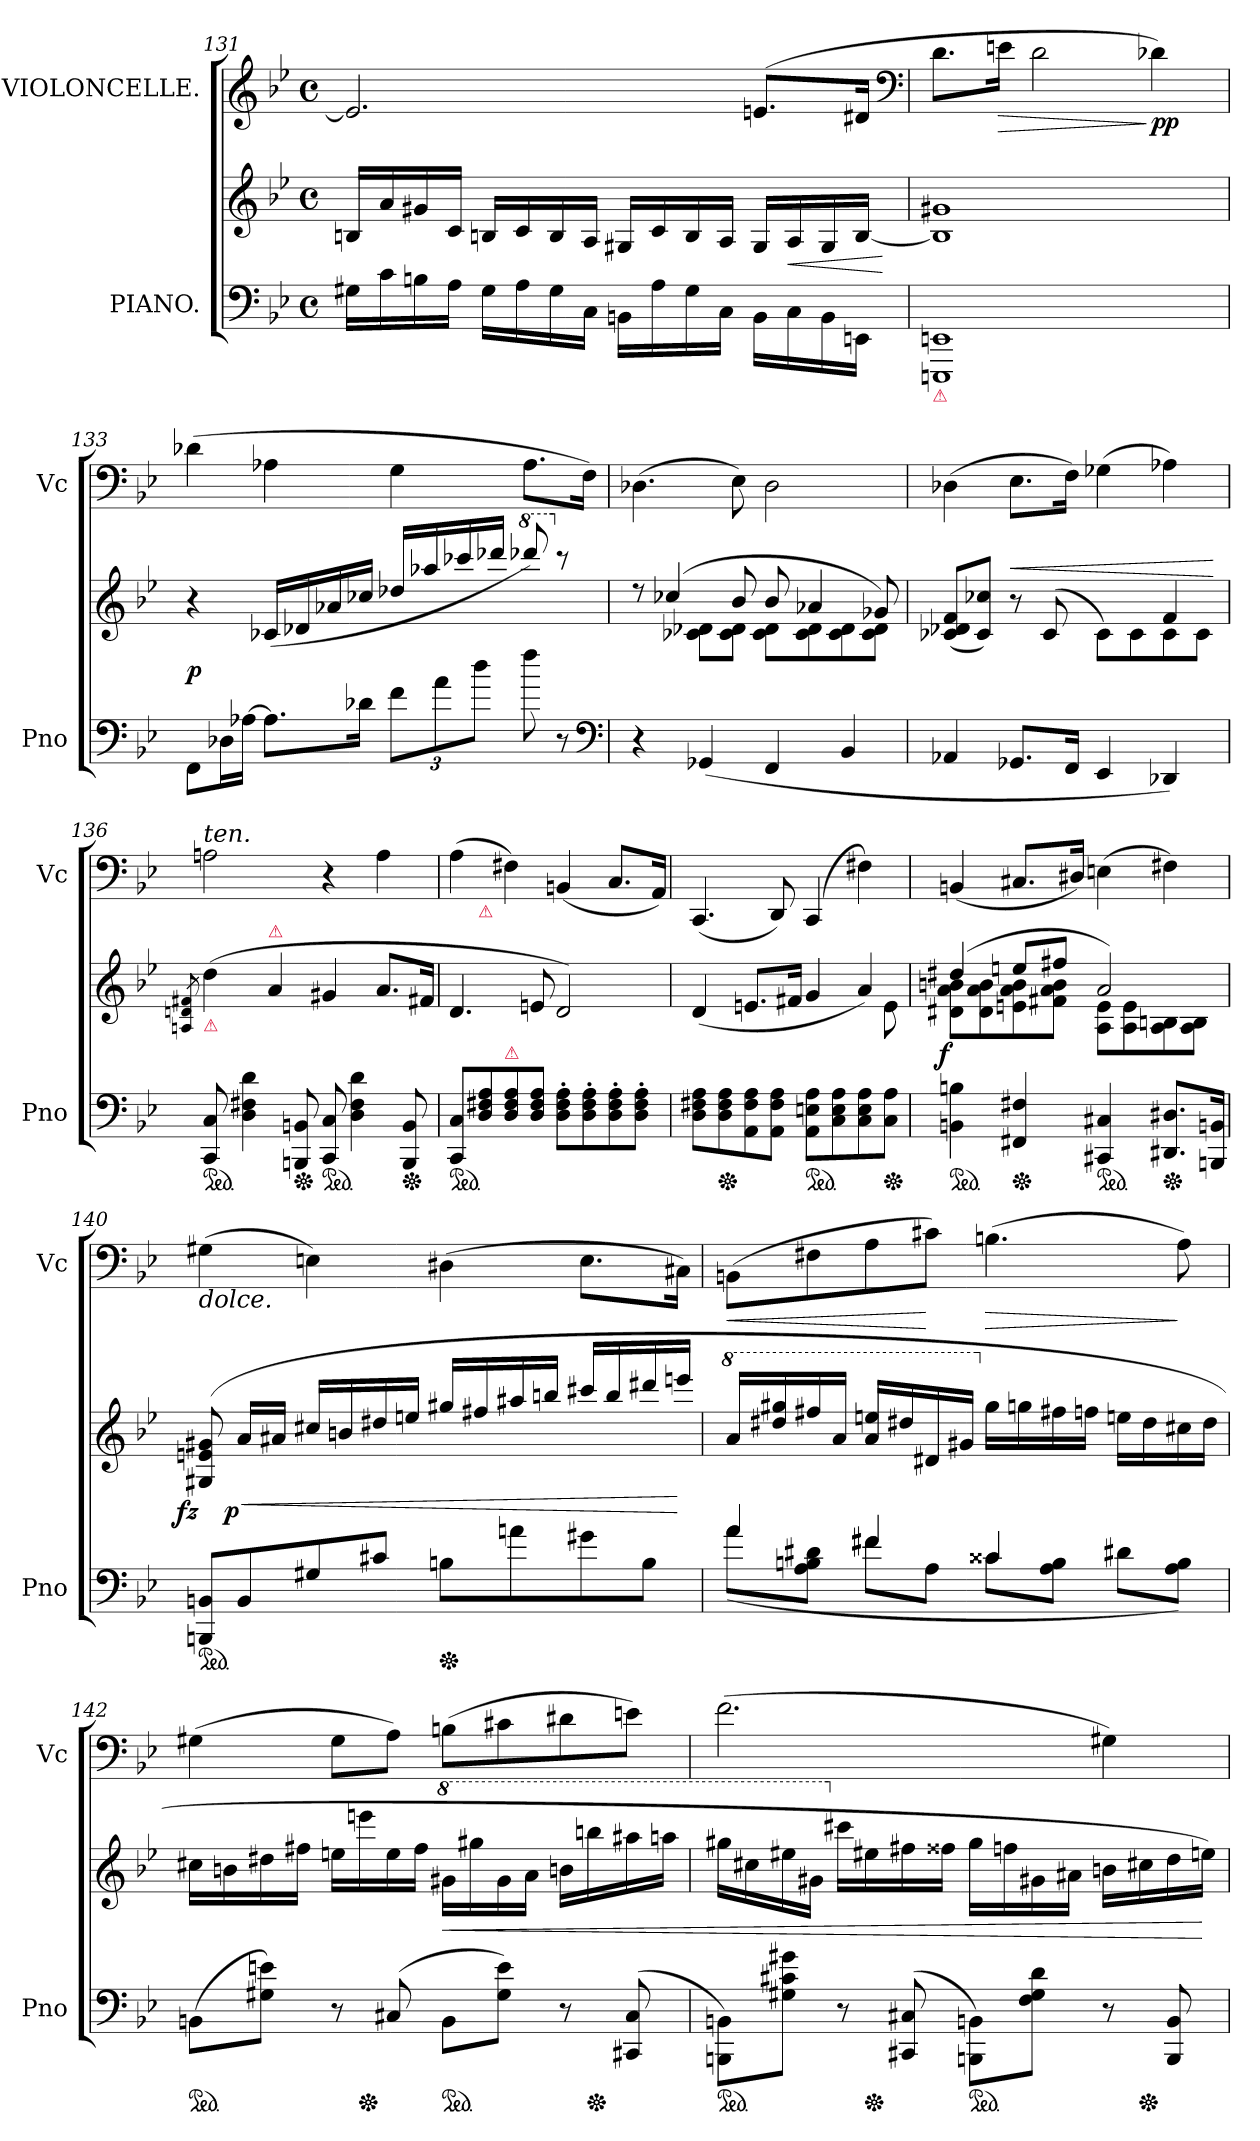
**kern	**kern	**dynam	**kern	**dynam
*part2	*part2	*part2	*part1	*part1
*staff3	*staff2	*staff2/3	*staff1	*staff1
*I"PIANO.	*	*	*I"VIOLONCELLE.	*
*I'Pno	*	*	*I'Vc	*
*clefF4	*clefG2	*	*clefG2	*
*k[b-e-]	*k[b-e-]	*	*k[b-e-]	*
*M4/4	*M4/4	*	*M4/4	*
*met(c)	*met(c)	*	*met(c)	*
=131	=131	=131	=131	=131
16G#XLL	16BnLL	.	2.en!]	.
16c	16a	.	.	.
16Bn	16g#X	.	.	.
16AJJ	16cJJ	.	.	.
16G#\LL	16Bn/LL	.	.	.
16A\	16c/	.	.	.
16G#\	16B/	.	.	.
16C\JJ	16A/JJ	.	.	.
16BBnLL	16G#XLL	.	.	.
16A\	16c/	.	.	.
16G#\	16B/	.	.	.
16C\JJ	16A/JJ	.	.	.
16BB\LL	16G#/LL	.	(>8.e!L	.
16C\	16A/	<	.	.
16BB\	16G#/	.	.	.
16EEn\JJ	[16B/JJ	.	16d#X!Jk	.
*	*	*	*clefF4	*
.	.	[	.	.
=132	=132	=132	=132	=132
!LO:TX:b:color=crimson:t=⚠	!	!	!	!
1EEEn 1EEn	1Bn] 1g#X	.	8.d!\L	.
!	!	!	!	!LO:HP:b
.	.	.	16en!Jk	>
.	.	.	2d!	.
.	.	.	4d-X!)	] pp
=133	=133	=133	=133	=133
8FF\L	4r	p	(>4d-X!	.
16D-X\L	.	.	.	.
[16A-X\JJ	.	.	.	.
8.A-L]	(>16c-XLL	.	4A-X!	.
.	16d-X	.	.	.
.	16a-X	.	.	.
16d-XJk	16cc-XJJ	.	.	.
12f\L	16dd-X/LL	.	4G!	.
.	16aa-X/	.	.	.
12a\	.	.	.	.
.	16ccc-X/	.	.	.
12dd\J	.	.	.	.
.	16ddd-X/JJ	.	.	.
*	*8va	*	*	*
8ff\	8dddd-X/)	.	8.A-!\L	.
*	*X8va	*	*	*
8r	8rccc	.	.	.
.	.	.	16F!Jk)	.
*clefF4	*	*	*	*
=134	=134	=134	=134	=134
*	*^	*	*	*
4r	8rdd	4reyy	.	(>4.D-X!	.
.	(>4cc-X	.	.	.	.
(<4GG-X	.	8c-X 8d-XL	.	.	.
.	8b-	8c- 8d-J	.	8E-!)	.
4FF	8b-	8c- 8d-L	.	2D-!	.
.	4a-X	8c- 8d-	.	.	.
4BB-	.	8c- 8d-	.	.	.
.	8g-X)	8c- 8d-J	.	.	.
=135	=135	=135	=135	=135	=135
4AA-X	(>8c-X 8d-X 8fL	4rFyy	.	(>4D-X!	.
.	8c- 8cc-XJ)	.	.	.	.
!	!	!	!LO:HP:a	!	!
8.GG-XL	4rddyy	8r	<	8.E-!\L	.
.	.	(>8c-	.	.	.
16FFJk	.	.	.	16F!Jk)	.
4EE-	4rddyy	8c-L)	.	(>4G-X!	.
.	.	8c-	.	.	.
4DD-X)	4f	8c-	.	4A-X!)	.
.	.	8c-J	.	.	.
*	*v	*v	*	*	*
.	.	[	.	.
=136	=136	=136	=136	=136
.	8qAn/ 8qdn/ 8qf#X/	.	.	.
!	!	!	!LO:TX:a:i:t=ten.	!
!	!LO:TX:b:color=crimson:t=⚠	!	!	!
*ped	*	*	*	*
8CC 8C	(>4dd	.	2An!	.
4D 4F#X 4d	.	.	.	.
!	!LO:TX:a:i:color=crimson:t=⚠	!	!	!
.	4a	.	.	.
*Xped	*	*	*	*
8BBBn 8BBn	.	.	.	.
*ped	*	*	*	*
8CC 8C	4g#X	.	4r	.
4D 4F# 4d	.	.	.	.
.	8.aL	.	4A!	.
*Xped	*	*	*	*
8BBB 8BB	.	.	.	.
.	16f#XJk	.	.	.
=137	=137	=137	=137	=137
*	*	*	*^	*
*ped	*	*	*	*	*
8CC 8CL	4.d	.	(>4A!	8ryy	.
!	!	!	!	!LO:TX:b:color=crimson:t=⚠	!
8D 8F#X 8A	.	.	.	2..ryy	.
!LO:TX:a:color=crimson:t=⚠	!	!	!	!	!
8D 8F# 8A	.	.	4F#X!)	.	.
8D 8F# 8AJ	8en	.	.	.	.
8D'> 8F#'> 8A'>L	2d)	.	(<4BBn!	.	.
8D'> 8F#'> 8A'>	.	.	.	.	.
8D'> 8F#'> 8A'>	.	.	8.C!L	.	.
8D'> 8F#'> 8A'>J	.	.	.	.	.
.	.	.	16AA!Jk)	.	.
*	*	*	*v	*v	*
=138	=138	=138	=138	=138
*	*^	*	*	*
8D 8F#X 8AL	(>4d	2rAyy	.	(<4.CC!	.
*Xped	*	*	*	*	*
8D 8F# 8A	.	.	.	.	.
8AA 8F# 8A	8.enL	.	.	.	.
8AA 8F# 8AJ	.	.	.	8DD!)	.
.	16f#XJk	.	.	.	.
*ped	*	*	*	*	*
8AA 8En 8AL	4g	4rcyy	.	(<4CC!	.
8C 8E 8A	.	.	.	.	.
8C 8E 8A	4a)	8ryy	.	4F#X!)	.
*Xped	*	*	*	*	*
8C 8AJ	.	8e	.	.	.
=139	=139	=139	=139	=139	=139
!	!	!	!LO:DY:rj	!	!
*ped	*	*	*	*	*
4BBn 4Bn	(>4dd#X	8d#X 8a 8bnL	f	(<4BBn!	.
.	.	8d# 8a 8b	.	.	.
*Xped	*	*	*	*	*
4FF#X 4F#X	8eenL	8en 8a 8b	.	8.C#X!L	.
.	8ff#XJ	8f#X 8a 8bJ	.	.	.
.	.	.	.	16D#X!Jk)	.
*ped	*	*	*	*	*
4CC#X 4C#X	2a)	8A 8eL	.	(>4En!	.
.	.	8A 8e	.	.	.
*Xped	*	*	*	*	*
8.DD#X 8.D#XL	.	8A 8Bn	.	4F#X!)	.
.	.	8A 8BJ	.	.	.
16BBBn 16BBnJk	.	.	.	.	.
*	*v	*v	*	*	*
=140	=140	=140	=140	=140
!	!	!	!LO:TX:b:i:t=dolce.	!
!	!	!LO:DY:rj	!	!
*ped	*	*	*	*
8BBBn 8BBnL	(>8G#X 8en 8g#X	fz	(>4G#X!	.
!	!	!LO:DY:n=1:rj	!	!
8BB	16aLL	< p	.	.
.	16a#XJJ	.	.	.
8G#X	16cc#XLL	.	4En!)	.
.	16bn	.	.	.
8c#XJ	16dd#X/	.	.	.
.	16eenJJ	.	.	.
*Xped	*	*	*	*
8BnL	16gg#XLL	.	(>4D#X!	.
.	16ff#X	.	.	.
8an\	16aa#X/	.	.	.
.	16bbn/JJ	.	.	.
8g#X	16ccc#XLL	.	8.E!\L	.
.	16bb	.	.	.
8BJ	16ddd#X/	.	.	.
.	16eeenJJ	[	16C#X!Jk)	.
=141	=141	=141	=141	=141
*^	*	*	*	*
*	*	*8va	*	*	*
!	!	!	!	!	!LO:HP:b
4a	(>8aL	16aa/LL	.	(>8BBn!L	<
.	.	16ddd#X 16ggg#X	.	.	.
.	8A 8Bn 8d#XJ	16fff#X	.	8F#X!\	.
.	.	16aaJJ	.	.	.
4f#X	8f#XL	16aa/ 16eeen/LL	.	8A!	.
.	.	16ddd#X	.	.	.
.	8AJ	16dd#X	.	8c#X!J)	[
.	.	16gg#XJJ	.	.	.
*	*	*X8va	*	*	*
!	!	!	!	!	!LO:HP:b
4c##X	8c##XL	16gg#LL	.	(>4.Bn!	>
.	.	16ggn	.	.	.
.	8A 8BJ	16ff#X	.	.	.
.	.	16ffnJJ	.	.	.
4ryy	8d#XL	16eenLL	.	.	.
.	.	16dd#	.	.	.
.	8A 8BJ)	16cc#X	.	8A!)	]
.	.	16dd#JJ	.	.	.
*v	*v	*	*	*	*
=142	=142	=142	=142	=142
*ped	*	*	*	*
(>8BBnL	16cc#XLL	.	(>4G#X!	.
.	16bn	.	.	.
8G#X 8enJ)	16dd#X	.	.	.
.	16ff#XJJ	.	.	.
8r	16eenLL	.	8G#!\L	.
*Xped	*	*	*	*
.	16eeen	.	.	.
(>8C#X	16ee	.	8A!J)	.
.	16ff#JJ	.	.	.
*	*8va	*	*	*
*ped	*	*	*	*
8BBL	16gg#XLL	<	(>8Bn!\L	.
.	16ggg#X	.	.	.
8G# 8eJ)	16gg#	.	8c#X!	.
.	16aaJJ	.	.	.
8r	16bbnLL	.	8d#X!	.
*Xped	*	*	*	*
.	16bbbn	.	.	.
(<8CC#X 8C#	16aaa#X	.	8en!J)	.
.	16aaanJJ	.	.	.
=143	=143	=143	=143	=143
*ped	*	*	*	*
8BBBn 8BBnL)	16ggg#XLL	.	(>2.f!	.
.	16ccc#X	.	.	.
8G#X 8c#X 8g#XJ	16eee#X	.	.	.
.	16gg#XJJ	.	.	.
*	*X8va	*	*	*
8r	16ccc#XLL	.	.	.
*Xped	*	*	*	*
.	16ee#X	.	.	.
(<8CC#X 8C#X	16ff#X	.	.	.
.	16ff##XJJ	.	.	.
*ped	*	*	*	*
8BBBn\ 8BBn\L)	16gg#LL	.	.	.
.	16ffn	.	.	.
8F 8G# 8dJ	16g#X	.	.	.
.	16a#XJJ	.	.	.
8r	16bnLL	.	4G#X!)	.
*Xped	*	*	*	*
.	16cc#X	.	.	.
8BBB 8BB	16dd	.	.	.
.	16eenJJ)	[	.	.
=	=	=	=	=
*-	*-	*-	*-	*-
